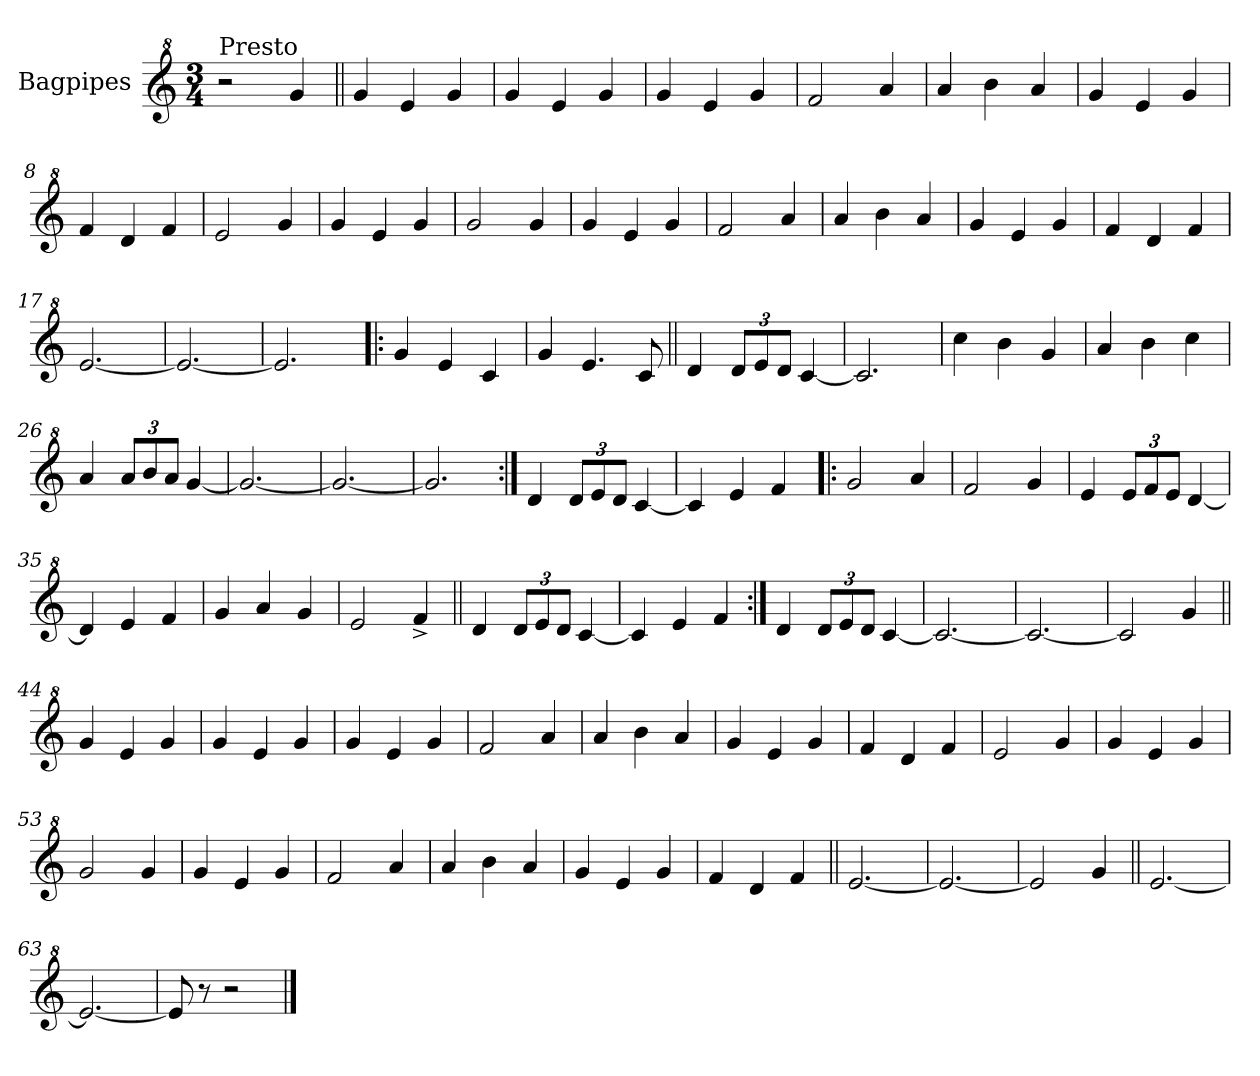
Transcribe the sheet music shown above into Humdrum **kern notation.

**kern
*part1
*staff1
*I"Bagpipes
*I'Bag
*clefG^2
*k[]
*C:
*M3/4
=1
!LO:TX:a:t=Presto
2r
4gg/
=2||
4gg/
4ee/
4gg/
=3
4gg/
4ee/
4gg/
=4
4gg/
4ee/
4gg/
=5
2ff/
4aa/
=6
4aa/
4bb\
4aa/
=7
4gg/
4ee/
4gg/
=8
4ff/
4dd/
4ff/
=9
2ee/
4gg/
=10
4gg/
4ee/
4gg/
=11
2gg/
4gg/
=12
4gg/
4ee/
4gg/
!!LO:LB:g=z
=13
2ff/
4aa/
=14
4aa/
4bb\
4aa/
=15
4gg/
4ee/
4gg/
=16
4ff/
4dd/
4ff/
=17
[2.ee/
=18
2.ee/_
=19
2.ee/]
=20!|:
4gg/
4ee/
4cc/
=21
4gg/
4.ee/
8cc/
=22||
4dd/
*Xbrackettup
12dd/L
12ee/
12dd/J
[4cc/
=23
2.cc/]
!!LO:LB:g=z
=24
4ccc\
4bb\
4gg/
=25
4aa/
4bb\
4ccc\
=26
4aa/
12aa/L
12bb/
12aa/J
[4gg/
=27
2.gg/_
=28
2.gg/_
=29
2.gg/]
=30:|!
4dd/
12dd/L
12ee/
12dd/J
[4cc/
=31
4cc/]
4ee/
4ff/
=32!|:
2gg/
4aa/
=33
2ff/
4gg/
!!LO:LB:g=z
=34
4ee/
12ee/L
12ff/
12ee/J
[4dd/
=35
4dd/]
4ee/
4ff/
=36
4gg/
4aa/
4gg/
=37
2ee/
4ff^/
=38||
4dd/
12dd/L
12ee/
12dd/J
[4cc/
=39
4cc/]
4ee/
4ff/
=40:|!
4dd/
12dd/L
12ee/
12dd/J
[4cc/
=41
2.cc/_
=42
2.cc/_
=43
2cc/]
4gg/
!!LO:LB:g=z
=44||
4gg/
4ee/
4gg/
=45
4gg/
4ee/
4gg/
=46
4gg/
4ee/
4gg/
=47
2ff/
4aa/
=48
4aa/
4bb\
4aa/
=49
4gg/
4ee/
4gg/
=50
4ff/
4dd/
4ff/
=51
2ee/
4gg/
=52
4gg/
4ee/
4gg/
=53
2gg/
4gg/
=54
4gg/
4ee/
4gg/
=55
2ff/
4aa/
!!LO:LB:g=z
=56
4aa/
4bb\
4aa/
=57
4gg/
4ee/
4gg/
=58
4ff/
4dd/
4ff/
=59||
[2.ee/
=60
2.ee/_
=61
2ee/]
4gg/
=62||
[2.ee/
=63
2.ee/_
=64
8ee/]
8r
2r
==
*-
